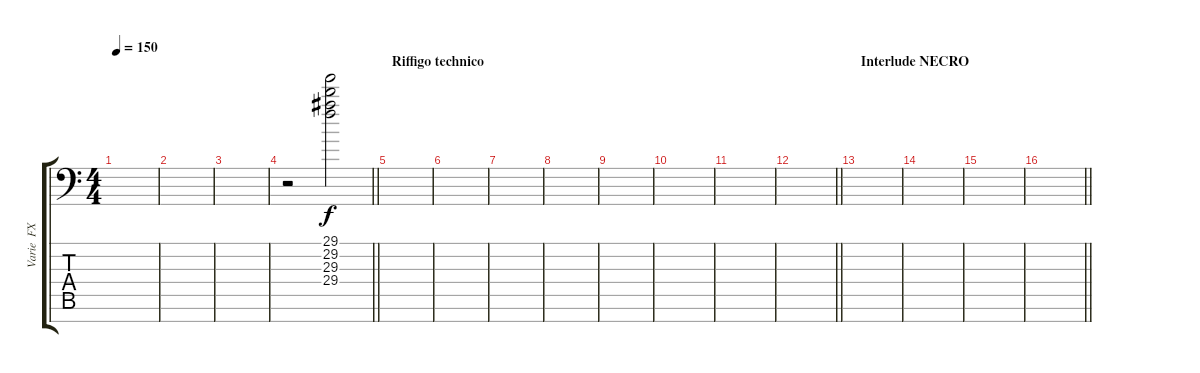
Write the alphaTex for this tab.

\track ("Varie  FX" "Varie  FX") {instrument stringensemble1}
\staff {score tabs}
\tuning (D4 A3 F3 C3 G2 D2 A1) {hide}
\ts (4 4)
\tempo 150
\clef f4
\ks c
|
|
|
\barLineRight lightlight
r.2 (29.1 29.2 29.3 29.4).2 |
\section ("" "Riffigo technico")
|
|
|
|
|
|
|
\barLineRight lightlight
|
\section ("" "Interlude NECRO")
|
|
|
\barLineRight lightlight
